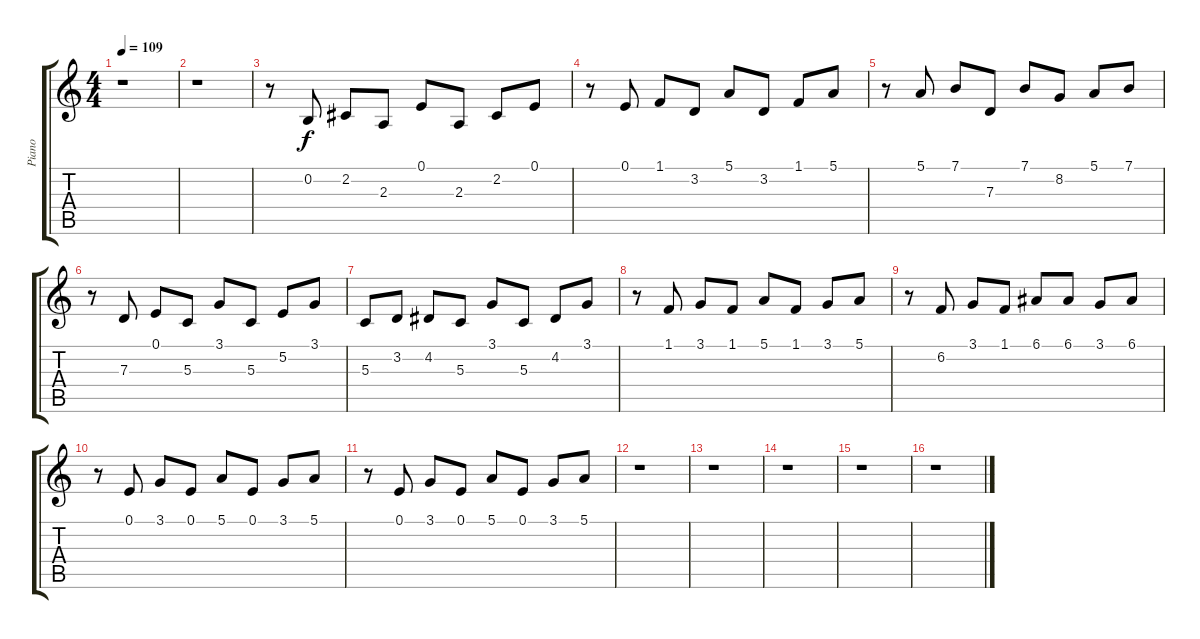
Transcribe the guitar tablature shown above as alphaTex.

\track ("Piano" "Piano") {instrument acousticgrandpiano}
\staff {score tabs}
\tuning (E4 B3 G3 D3 A2 E2) {hide}
\ts (4 4)
\tempo 109
\clef g2
\ks c
r.1{dy f} |
r.1 |
r.8 0.2.8 2.2.8 2.3.8 0.1.8 2.3.8 2.2.8 0.1.8 |
r.8 0.1.8 1.1.8 3.2.8 5.1.8 3.2.8 1.1.8 5.1.8 |
r.8 5.1.8 7.1.8 7.3.8 7.1.8 8.2.8 5.1.8 7.1.8 |
r.8 7.3.8 0.1.8 5.3.8 3.1.8 5.3.8 5.2.8 3.1.8 |
5.3.8 3.2.8 4.2.8 5.3.8 3.1.8 5.3.8 4.2.8 3.1.8 |
r.8 1.1.8 3.1.8 1.1.8 5.1.8 1.1.8 3.1.8 5.1.8 |
r.8 6.2.8 3.1.8 1.1.8 6.1.8 6.1.8 3.1.8 6.1.8 |
r.8 0.1.8 3.1.8 0.1.8 5.1.8 0.1.8 3.1.8 5.1.8 |
r.8 0.1.8 3.1.8 0.1.8 5.1.8 0.1.8 3.1.8 5.1.8 |
r.1 |
r.1 |
r.1 |
r.1 |
r.1
